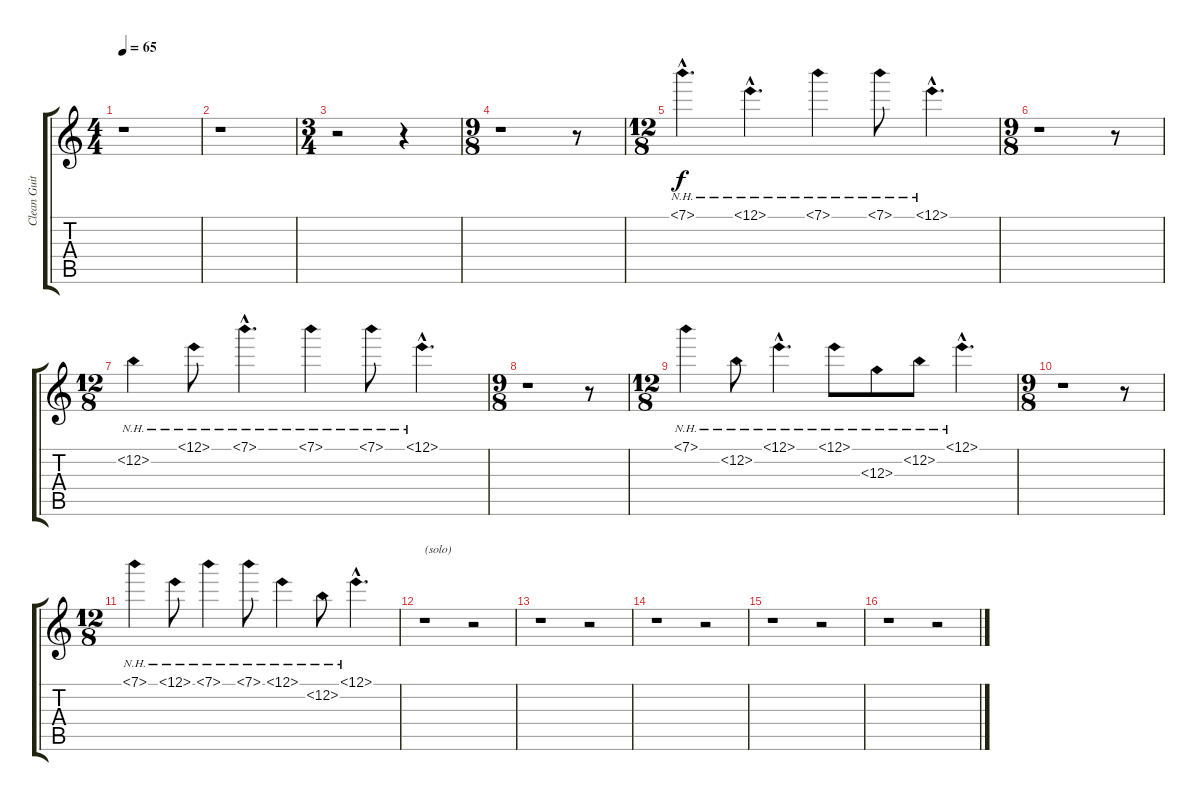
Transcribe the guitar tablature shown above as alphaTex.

\track ("Clean Guitar 1" "Clean Guit") {instrument acousticguitarsteel}
\staff {score tabs}
\tuning (E4 B3 G3 D3 A2 E2) {hide}
\ts (4 4)
\tempo 65
\clef g2
\ks c
r.1{dy f instrument acousticguitarsteel} |
r.1 |
\ts (3 4)
r.2 r.4 |
\ts (9 8)
r.1 r.8 |
\ts (12 8)
7.1{nh hac}.4{d} 12.1{nh hac}.4{d} 7.1{nh}.4 7.1{nh}.8 12.1{nh hac}.4{d} |
\ts (9 8)
r.1 r.8 |
\ts (12 8)
12.2{nh}.4 12.1{nh}.8 7.1{nh hac}.4{d} 7.1{nh}.4 7.1{nh}.8 12.1{nh hac}.4{d} |
\ts (9 8)
r.1 r.8 |
\ts (12 8)
7.1{nh}.4 12.2{nh}.8 12.1{nh hac}.4{d} 12.1{nh}.8 12.3{nh}.8 12.2{nh}.8 12.1{nh hac}.4{d} |
\ts (9 8)
r.1 r.8 |
\ts (12 8)
7.1{nh}.4 12.1{nh}.8 7.1{nh}.4 7.1{nh}.8 12.1{nh}.4 12.2{nh}.8 12.1{nh hac}.4{d} |
r.1{txt "(solo)"} r.2 |
r.1 r.2 |
r.1 r.2 |
r.1 r.2 |
r.1 r.2
